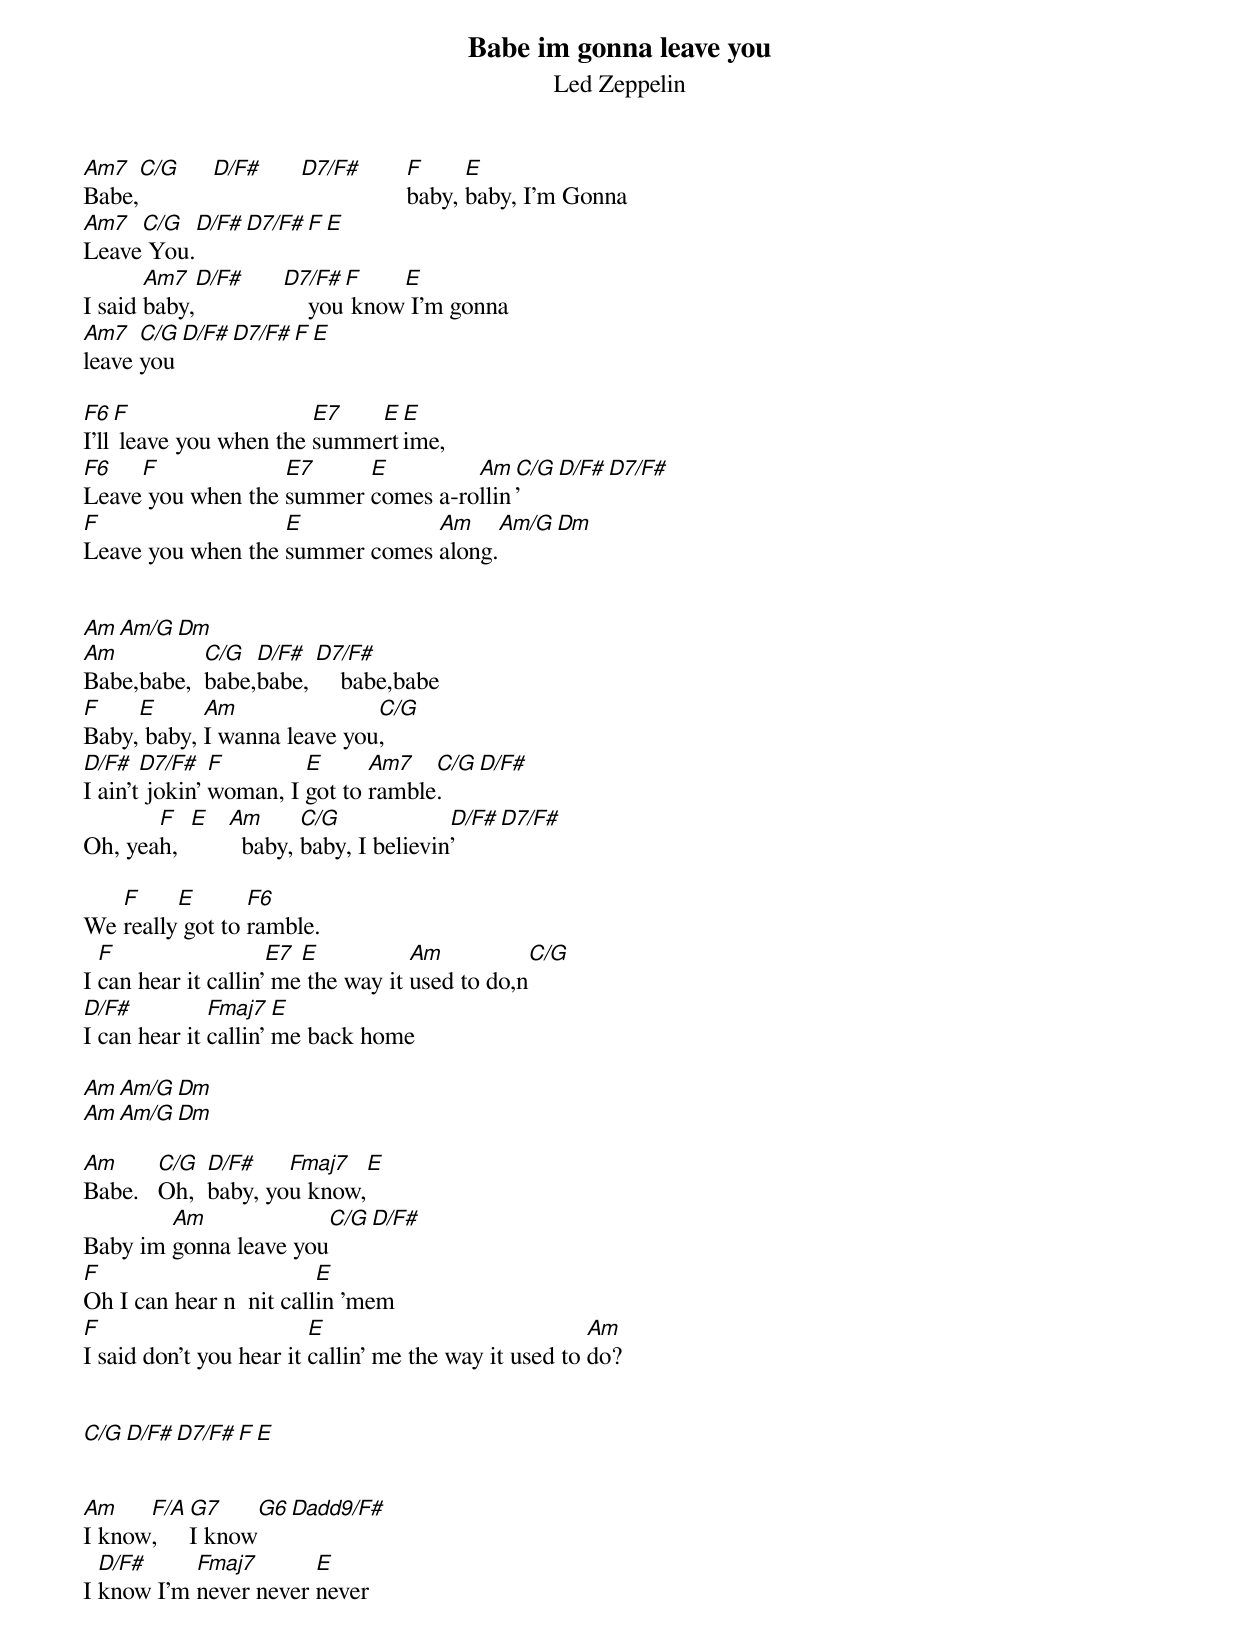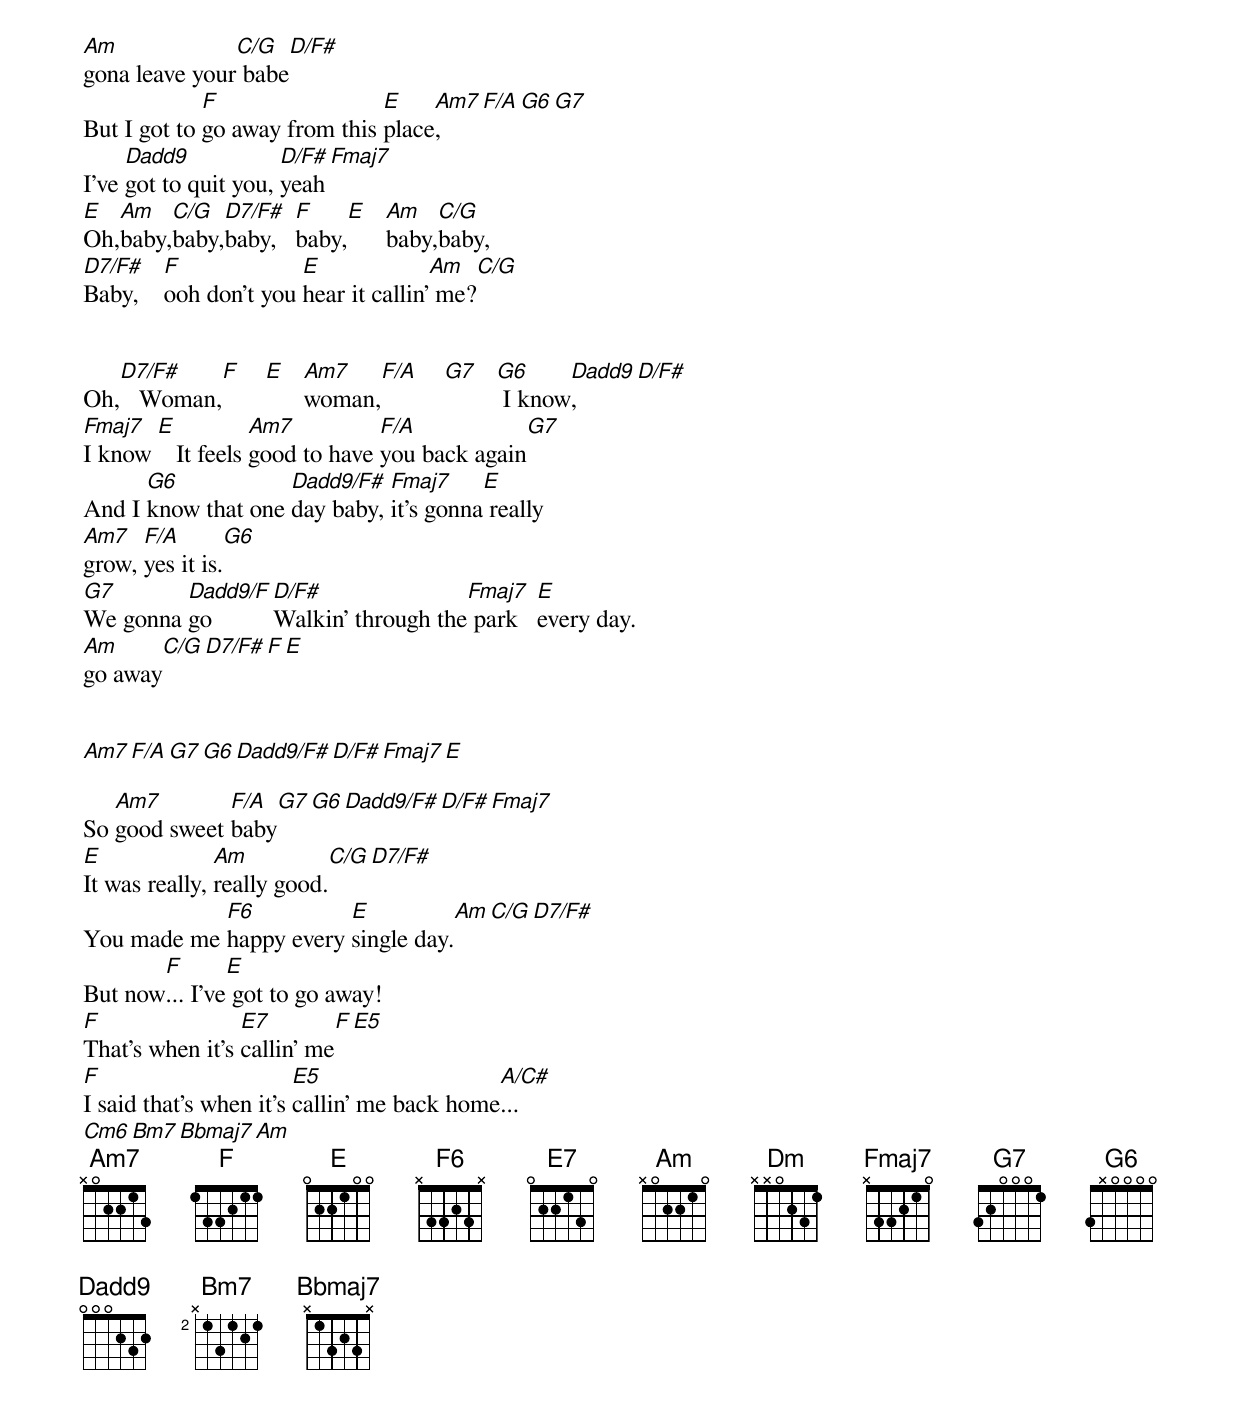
Babe im gonna leave you
Led Zeppelin

Am7  C/G  D/F#  D7/F#  F     E
Babe,                  baby, baby, I'm Gonna
Am7  C/G  D/F#  D7/F#  F   E
Leave You.
       Am7  D/F#  D7/F#  F    E
I said baby,          you know I'm gonna
Am7   C/G  D/F#  D7/F#  F   E
leave you

F6  F                   E7   E E
I'll leave you when the summertime,
F6   F             E7     E         Am  C/G  D/F#  D7/F#
Leave you when the summer comes a-rollin'
F                  E            Am    Am/G  Dm
Leave you when the summer comes along.


Am    Am/G  Dm
Am          C/G  D/F#  D7/F#
Babe,babe,  babe,babe,     babe,babe
F    E      Am               C/G
Baby, baby, I wanna leave you,
D/F#   D7/F#   F        E      Am7   C/G  D/F#
I ain't jokin' woman, I got to ramble.
       F   E  Am      C/G             D/F# D7/F#
Oh, yeah,       baby, baby, I believin'

   F     E       F6
We really got to ramble.
  F                  E7 E           Am          C/G
I can hear it callin' me the way it used to do,n
D/F#          Fmaj7   E
I can hear it callin' me back home

Am    Am/G  Dm
Am    Am/G  Dm

Am      C/G  D/F#    Fmaj7  E
Babe.   Oh,  baby, you know,
        Am             C/G  D/F#
Baby im gonna leave you
F                        E
Oh I can hear n  nit callin 'mem
F                        E                             Am
I said don't you hear it callin' me the way it used to do?


C/G  D/F#  D7/F#  F  E


Am    F/A   G7    G6   Dadd9/F#
I know,     I know
  D/F#     Fmaj7       E
I know I'm never never never
Am             C/G  D/F#
gona leave your babe
             F                 E    Am7  F/A  G6  G7
But I got to go away from this place,
     Dadd9            D/F#  Fmaj7
I've got to quit you, yeah
E  Am   C/G  D7/F#   F    E  Am   C/G
Oh,baby,baby,baby,   baby,   baby,baby,
D7/F#    F             E              Am  C/G
Baby,    ooh don't you hear it callin' me?


   D7/F#    F   E  Am7   F/A G7 G6     Dadd9      D/F#
Oh,   Woman,       woman,        I know,
Fmaj7  E           Am7          F/A           G7
I know    It feels good to have you back again
      G6            Dadd9/F#  Fmaj7     E
And I know that one day baby, it's gonna really
Am7   F/A       G6
grow, yes it is.
G7       Dadd9/F  D/F#               Fmaj7   E
We gonna go       Walkin' through the park   every day.
Am      C/G  D7/F#  F   E
go away


Am7   F/A   G7  G6  Dadd9/F#  D/F#  Fmaj7  E

   Am7        F/A   G7  G6  Dadd9/F#  D/F#  Fmaj7
So good sweet baby
E              Am          C/G  D7/F#
It was really, really good.
            F6          E          Am  C/G  D7/F#
You made me happy every single day.
       F       E
But now... I've got to go away!
F                E7        F   E5
That's when it's callin' me
F                       E5                  A/C#
I said that's when it's callin' me back home...
Cm6   Bm7  Bbmaj7  Am
